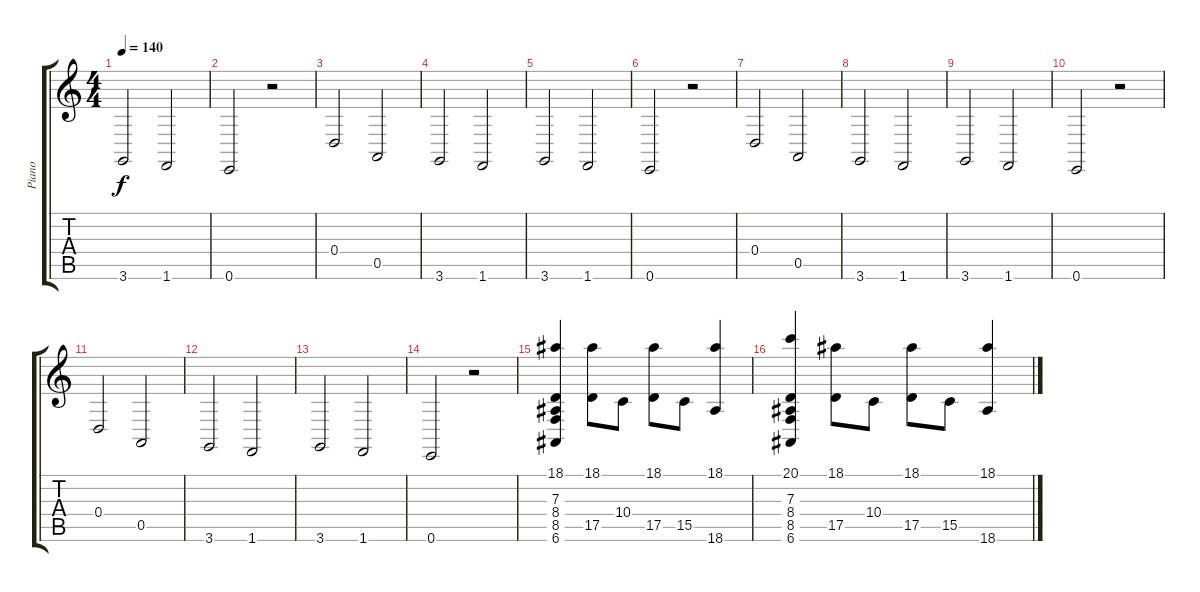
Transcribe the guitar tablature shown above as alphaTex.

\track ("Piano" "Piano") {instrument electricgrandpiano}
\staff {score tabs}
\tuning (E4 B3 G3 D3 A2 E2) {hide}
\ts (4 4)
\tempo 140
\clef g2
\ks c
3.6.2{dy f} 1.6.2 |
0.6.2 r.2 |
0.4.2 0.5.2 |
3.6.2 1.6.2 |
3.6.2 1.6.2 |
0.6.2 r.2 |
0.4.2 0.5.2 |
3.6.2 1.6.2 |
3.6.2 1.6.2 |
0.6.2 r.2 |
0.4.2 0.5.2 |
3.6.2 1.6.2 |
3.6.2 1.6.2 |
0.6.2 r.2 |
(18.1 7.3 8.4 8.5 6.6).4 (18.1 17.5).8 10.4.8 (18.1 17.5).8 15.5.8 (18.1 18.6).4 |
(20.1 7.3 8.4 8.5 6.6).4 (18.1 17.5).8 10.4.8 (18.1 17.5).8 15.5.8 (18.1 18.6).4
